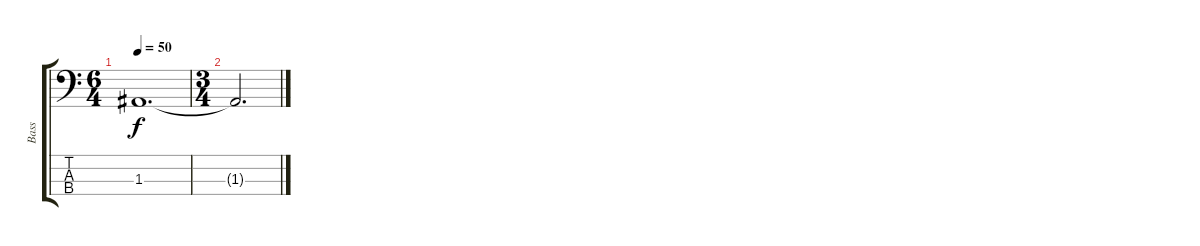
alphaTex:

\track ("Bass" "Bass") {instrument electricbassfinger bank 255}
\staff {score tabs}
\tuning (G2 D2 A1 D1) {hide}
\ts (6 4)
\tempo 50
\clef f4
\ks c
1.3{t}.1{d dy f} |
\ts (3 4)
1.3{t}.2{d}
